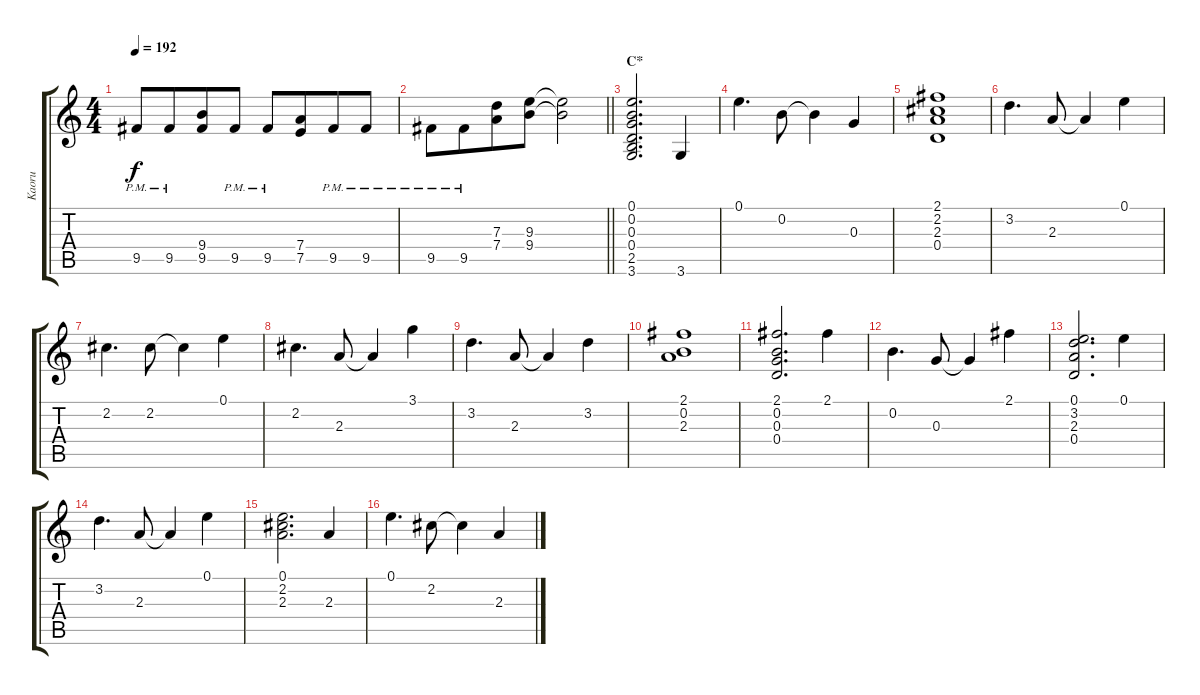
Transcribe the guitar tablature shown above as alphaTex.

\track ("Kaoru" "Kaoru") {instrument overdrivenguitar}
\staff {score tabs}
\tuning (E4 B3 G3 D3 A2 E2) {hide}
\ts (4 4)
\tempo 192
\clef g2
\ks c
9.5{pm}.8{dy f} 9.5{pm}.8{beam merge} (9.4 9.5).8 9.5{pm}.8 9.5{pm}.8 (7.4 7.5).8{beam merge} 9.5{pm}.8 9.5{pm}.8 |
\barLineRight lightlight
9.5{pm}.8 9.5{pm}.8{beam merge} (7.3 7.4).8 (9.3 9.4).8 (9.3{t} 9.4{t}).2 |
\section ("" "C*")
(0.1 0.2 0.3 0.4 2.5 3.6).2{d} 3.6.4 |
0.1.4{d} 0.2.8 0.2{t}.4 0.3.4 |
(2.1 2.2 2.3 0.4).1 |
3.2.4{d} 2.3.8 2.3{t}.4 0.1.4 |
2.2.4{d} 2.2.8 2.2{t}.4 0.1.4 |
2.2.4{d} 2.3.8 2.3{t}.4 3.1.4 |
3.2.4{d} 2.3.8 2.3{t}.4 3.2.4 |
(2.1 0.2 2.3).1 |
(2.1 0.2 0.3 0.4).2{d} 2.1.4 |
0.2.4{d} 0.3.8 0.3{t}.4 2.1.4 |
(0.1 3.2 2.3 0.4).2{d} 0.1.4 |
3.2.4{d} 2.3.8 2.3{t}.4 0.1.4 |
(0.1 2.2 2.3).2{d} 2.3.4 |
0.1.4{d} 2.2.8 2.2{t}.4 2.3.4
